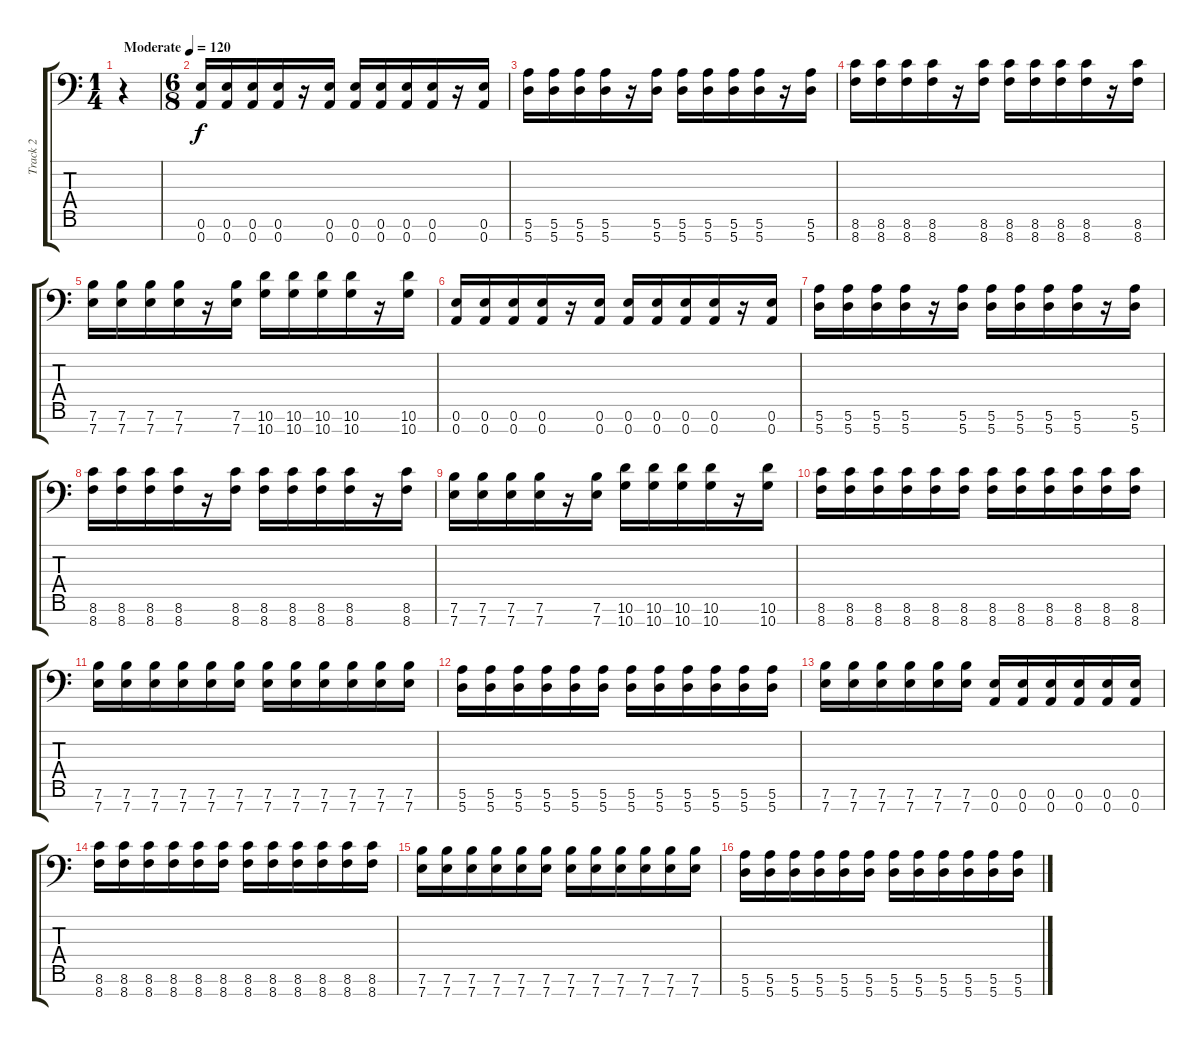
\track ("Track 2" "Track 2") {instrument distortionguitar}
\staff {score tabs}
\tuning (E4 B3 G3 D3 A2 E2 A1) {hide}
\ts (1 4)
\tempo (120 "Moderate")
\clef f4
\ks c
r.4{dy f instrument distortionguitar} |
\ts (6 8)
(0.6 0.7).16 (0.6 0.7).16 (0.6 0.7).16 (0.6 0.7).16 r.16 (0.6 0.7).16 (0.6 0.7).16 (0.6 0.7).16 (0.6 0.7).16 (0.6 0.7).16 r.16 (0.6 0.7).16 |
(5.6 5.7).16 (5.6 5.7).16 (5.6 5.7).16 (5.6 5.7).16 r.16 (5.6 5.7).16 (5.6 5.7).16 (5.6 5.7).16 (5.6 5.7).16 (5.6 5.7).16 r.16 (5.6 5.7).16 |
(8.6 8.7).16 (8.6 8.7).16 (8.6 8.7).16 (8.6 8.7).16 r.16 (8.6 8.7).16 (8.6 8.7).16 (8.6 8.7).16 (8.6 8.7).16 (8.6 8.7).16 r.16 (8.6 8.7).16 |
(7.6 7.7).16 (7.6 7.7).16 (7.6 7.7).16 (7.6 7.7).16 r.16 (7.6 7.7).16 (10.6 10.7).16 (10.6 10.7).16 (10.6 10.7).16 (10.6 10.7).16 r.16 (10.6 10.7).16 |
(0.6 0.7).16 (0.6 0.7).16 (0.6 0.7).16 (0.6 0.7).16 r.16 (0.6 0.7).16 (0.6 0.7).16 (0.6 0.7).16 (0.6 0.7).16 (0.6 0.7).16 r.16 (0.6 0.7).16 |
(5.6 5.7).16 (5.6 5.7).16 (5.6 5.7).16 (5.6 5.7).16 r.16 (5.6 5.7).16 (5.6 5.7).16 (5.6 5.7).16 (5.6 5.7).16 (5.6 5.7).16 r.16 (5.6 5.7).16 |
(8.6 8.7).16 (8.6 8.7).16 (8.6 8.7).16 (8.6 8.7).16 r.16 (8.6 8.7).16 (8.6 8.7).16 (8.6 8.7).16 (8.6 8.7).16 (8.6 8.7).16 r.16 (8.6 8.7).16 |
(7.6 7.7).16 (7.6 7.7).16 (7.6 7.7).16 (7.6 7.7).16 r.16 (7.6 7.7).16 (10.6 10.7).16 (10.6 10.7).16 (10.6 10.7).16 (10.6 10.7).16 r.16 (10.6 10.7).16 |
(8.6 8.7).16 (8.6 8.7).16 (8.6 8.7).16 (8.6 8.7).16 (8.6 8.7).16 (8.6 8.7).16 (8.6 8.7).16 (8.6 8.7).16 (8.6 8.7).16 (8.6 8.7).16 (8.6 8.7).16 (8.6 8.7).16 |
(7.6 7.7).16 (7.6 7.7).16 (7.6 7.7).16 (7.6 7.7).16 (7.6 7.7).16 (7.6 7.7).16 (7.6 7.7).16 (7.6 7.7).16 (7.6 7.7).16 (7.6 7.7).16 (7.6 7.7).16 (7.6 7.7).16 |
(5.6 5.7).16 (5.6 5.7).16 (5.6 5.7).16 (5.6 5.7).16 (5.6 5.7).16 (5.6 5.7).16 (5.6 5.7).16 (5.6 5.7).16 (5.6 5.7).16 (5.6 5.7).16 (5.6 5.7).16 (5.6 5.7).16 |
(7.6 7.7).16 (7.6 7.7).16 (7.6 7.7).16 (7.6 7.7).16 (7.6 7.7).16 (7.6 7.7).16 (0.6 0.7).16 (0.6 0.7).16 (0.6 0.7).16 (0.6 0.7).16 (0.6 0.7).16 (0.6 0.7).16 |
(8.6 8.7).16 (8.6 8.7).16 (8.6 8.7).16 (8.6 8.7).16 (8.6 8.7).16 (8.6 8.7).16 (8.6 8.7).16 (8.6 8.7).16 (8.6 8.7).16 (8.6 8.7).16 (8.6 8.7).16 (8.6 8.7).16 |
(7.6 7.7).16 (7.6 7.7).16 (7.6 7.7).16 (7.6 7.7).16 (7.6 7.7).16 (7.6 7.7).16 (7.6 7.7).16 (7.6 7.7).16 (7.6 7.7).16 (7.6 7.7).16 (7.6 7.7).16 (7.6 7.7).16 |
(5.6 5.7).16 (5.6 5.7).16 (5.6 5.7).16 (5.6 5.7).16 (5.6 5.7).16 (5.6 5.7).16 (5.6 5.7).16 (5.6 5.7).16 (5.6 5.7).16 (5.6 5.7).16 (5.6 5.7).16 (5.6 5.7).16
